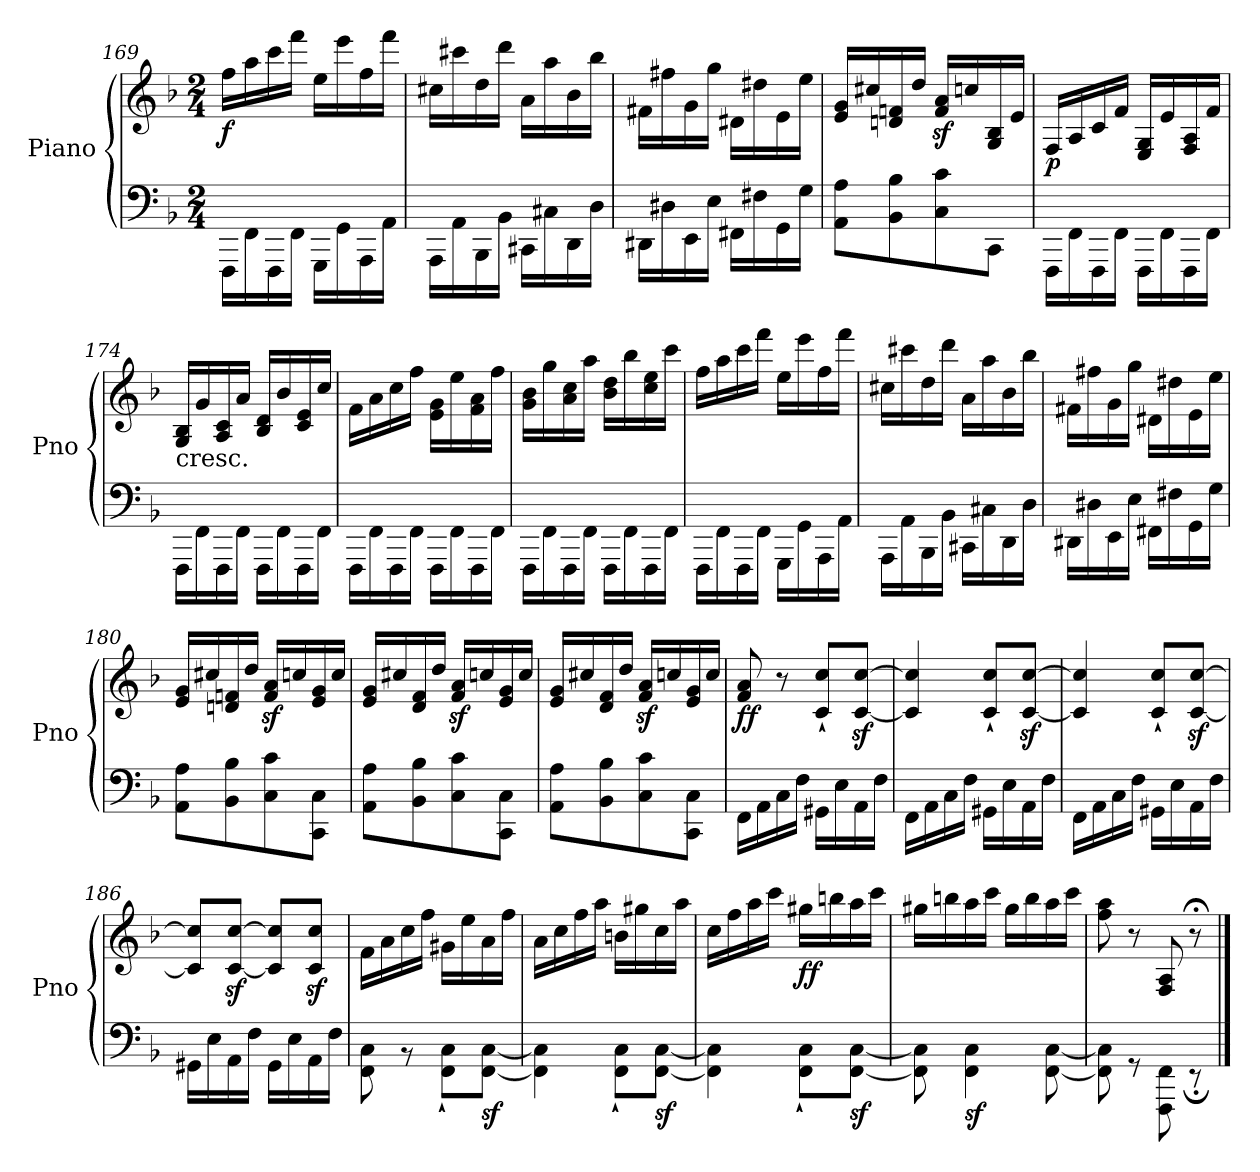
**kern	**kern	**dynam
*part1	*part1	*part1
*staff2	*staff1	*staff1/2
*I"Piano	*	*
*I'Pno	*	*
*clefF4	*clefG2	*
*k[b-]	*k[b-]	*
*F:	*F:	*
*M2/4	*M2/4	*
=169	=169	=169
*^	*	*
!	!	!	!LO:DY:b
2ryy	16FFF\LL	16ff\LL	f
.	16FF\	16aa\	.
.	16FFF\	16ccc\	.
.	16FF\JJ	16fff\JJ	.
.	16GGG\LL	16ee\LL	.
.	16GG\	16eee\	.
.	16AAA\	16ff\	.
.	16AA\JJ	16fff\JJ	.
=170	=170	=170	=170
2ryy	16AAA\LL	16cc#X\LL	.
.	16AA\	16ccc#X\	.
.	16BBB-\	16dd\	.
.	16BB-\JJ	16ddd\JJ	.
.	16CC#X\LL	16a\LL	.
.	16C#X\	16aa\	.
.	16DD\	16b-\	.
.	16D\JJ	16bb-\JJ	.
!!LO:PB:g=z
=171	=171	=171	=171
2ryy	16DD#X\LL	16f#X\LL	.
.	16D#X\	16ff#X\	.
.	16EE\	16g\	.
.	16E\JJ	16gg\JJ	.
.	16FF#X\LL	16d#X\LL	.
.	16F#X\	16dd#X\	.
.	16GG\	16e\	.
.	16G\JJ	16ee\JJ	.
=172	=172	=172	=172
2ryy	8AA\ 8A\L	16e/ 16g/LL	.
.	.	16cc#X/	.
.	8BB-\ 8B-\	16dn/ 16fn/	.
.	.	16dd/JJ	.
.	8C\ 8c\	16f/z< 16a/z<LL	.
.	.	16ccn/	.
.	8CC\J	16G/ 16B-/	.
.	.	16e/JJ	.
=173	=173	=173	=173
!	!	!	!LO:DY:b
2ryy	16FFF\LL	16F/LL	p
.	16FF\	16A/	.
.	16FFF\	16c/	.
.	16FF\JJ	16f/JJ	.
.	16FFF\LL	16E/ 16G/LL	.
.	16FF\	16e/	.
.	16FFF\	16F/ 16A/	.
.	16FF\JJ	16f/JJ	.
=174	=174	=174	=174
!	!	!LO:TX:b:t=cresc.	!
2ryy	16FFF\LL	16G/ 16B-/LL	.
.	16FF\	16g/	.
.	16FFF\	16A/ 16c/	.
.	16FF\JJ	16a/JJ	.
.	16FFF\LL	16B-/ 16d/LL	.
.	16FF\	16b-/	.
.	16FFF\	16c/ 16e/	.
.	16FF\JJ	16cc/JJ	.
!!LO:LB:g=z
=175	=175	=175	=175
2ryy	16FFF\LL	16f\LL	.
.	16FF\	16a\	.
.	16FFF\	16cc\	.
.	16FF\JJ	16ff\JJ	.
.	16FFF\LL	16e\ 16g\LL	.
.	16FF\	16ee\	.
.	16FFF\	16f\ 16a\	.
.	16FF\JJ	16ff\JJ	.
=176	=176	=176	=176
2ryy	16FFF\LL	16g\ 16b-\LL	.
.	16FF\	16gg\	.
.	16FFF\	16a\ 16cc\	.
.	16FF\JJ	16aa\JJ	.
.	16FFF\LL	16b-\ 16dd\LL	.
.	16FF\	16bb-\	.
.	16FFF\	16cc\ 16ee\	.
.	16FF\JJ	16ccc\JJ	.
=177	=177	=177	=177
2ryy	16FFF\LL	16ff\LL	.
.	16FF\	16aa\	.
.	16FFF\	16ccc\	.
.	16FF\JJ	16fff\JJ	.
.	16GGG\LL	16ee\LL	.
.	16GG\	16eee\	.
.	16AAA\	16ff\	.
.	16AA\JJ	16fff\JJ	.
=178	=178	=178	=178
2ryy	16AAA\LL	16cc#X\LL	.
.	16AA\	16ccc#X\	.
.	16BBB-\	16dd\	.
.	16BB-\JJ	16ddd\JJ	.
.	16CC#X\LL	16a\LL	.
.	16C#X\	16aa\	.
.	16DD\	16b-\	.
.	16D\JJ	16bb-\JJ	.
!!LO:LB:g=z
=179	=179	=179	=179
2ryy	16DD#X\LL	16f#X\LL	.
.	16D#X\	16ff#X\	.
.	16EE\	16g\	.
.	16E\JJ	16gg\JJ	.
.	16FF#X\LL	16d#X\LL	.
.	16F#X\	16dd#X\	.
.	16GG\	16e\	.
.	16G\JJ	16ee\JJ	.
=180	=180	=180	=180
2ryy	8AA\ 8A\L	16e/ 16g/LL	.
.	.	16cc#X/	.
.	8BB-\ 8B-\	16dn/ 16fn/	.
.	.	16dd/JJ	.
.	8C\ 8c\	16f/z< 16a/z<LL	.
.	.	16ccn/	.
.	8CC\ 8C\J	16e/ 16g/	.
.	.	16cc/JJ	.
=181	=181	=181	=181
2ryy	8AA\ 8A\L	16e/ 16g/LL	.
.	.	16cc#X/	.
.	8BB-\ 8B-\	16d/ 16f/	.
.	.	16dd/JJ	.
.	8C\ 8c\	16f/z< 16a/z<LL	.
.	.	16ccn/	.
.	8CC\ 8C\J	16e/ 16g/	.
.	.	16cc/JJ	.
=182	=182	=182	=182
2ryy	8AA\ 8A\L	16e/ 16g/LL	.
.	.	16cc#X/	.
.	8BB-\ 8B-\	16d/ 16f/	.
.	.	16dd/JJ	.
.	8C\ 8c\	16f/z< 16a/z<LL	.
.	.	16ccn/	.
.	8CC\ 8C\J	16e/ 16g/	.
.	.	16cc/JJ	.
=183	=183	=183	=183
!	!	!	!LO:DY:b
2ryy	16FF\LL	8f/ 8a/	ff
.	16AA\	.	.
.	16C\	8r	.
.	16F\JJ	.	.
.	16GG#X\LL	8c/` 8cc/`L	.
.	16E\	.	.
.	16AA\	[8c/z< [8cc/z<J	.
.	16F\JJ	.	.
!!LO:LB:g=z
=184	=184	=184	=184
2ryy	16FF\LL	4c/] 4cc/]	.
.	16AA\	.	.
.	16C\	.	.
.	16F\JJ	.	.
.	16GG#X\LL	8c/` 8cc/`L	.
.	16E\	.	.
.	16AA\	[8c/z< [8cc/z<J	.
.	16F\JJ	.	.
=185	=185	=185	=185
2ryy	16FF\LL	4c/] 4cc/]	.
.	16AA\	.	.
.	16C\	.	.
.	16F\JJ	.	.
.	16GG#X\LL	8c/` 8cc/`L	.
.	16E\	.	.
.	16AA\	[8c/z< [8cc/z<J	.
.	16F\JJ	.	.
=186	=186	=186	=186
2ryy	16GG#X\LL	8c/] 8cc/]L	.
.	16E\	.	.
.	16AA\	[8c/z< [8cc/z<J	.
.	16F\JJ	.	.
.	16GG#\LL	8c/] 8cc/]L	.
.	16E\	.	.
.	16AA\	8c/z< 8cc/z<J	.
.	16F\JJ	.	.
=187	=187	=187	=187
2ryy	8FF\ 8C\	16f\LL	.
.	.	16a\	.
.	8r	16cc\	.
.	.	16ff\JJ	.
.	8FF\` 8C\`L	16g#X\LL	.
.	.	16ee\	.
!	!	!	!LO:DY:b=2
.	[8FF\ [8C\J	16a\	sf
.	.	16ff\JJ	.
=188	=188	=188	=188
2ryy	4FF\] 4C\]	16a\LL	.
.	.	16cc\	.
.	.	16ff\	.
.	.	16aa\JJ	.
.	8FF\` 8C\`L	16bn\LL	.
.	.	16gg#X\	.
!	!	!	!LO:DY:b=2
.	[8FF\ [8C\J	16cc\	sf
.	.	16aa\JJ	.
!!LO:LB:g=z
=189	=189	=189	=189
2ryy	4FF\] 4C\]	16cc\LL	.
.	.	16ff\	.
.	.	16aa\	.
.	.	16ccc\JJ	.
!	!	!	!LO:DY:b
.	8FF\` 8C\`L	16gg#X\LL	ff
.	.	16bbn\	.
!	!	!	!LO:DY:b=2
.	[8FF\ [8C\J	16aa\	sf
.	.	16ccc\JJ	.
=190	=190	=190	=190
2ryy	8FF\] 8C\]	16gg#X\LL	.
.	.	16bbn\	.
!	!	!	!LO:DY:b=2
.	4FF\ 4C\	16aa\	sf
.	.	16ccc\JJ	.
.	.	16gg#\LL	.
.	.	16bb\	.
.	[8FF\ [8C\	16aa\	.
.	.	16ccc\JJ	.
=191	=191	=191	=191
2ryy	8FF\] 8C\]	8ff\ 8aa\	.
.	8r	8r	.
.	8FFF\ 8FF\	8F/ 8A/	.
.	8r;	8r;	.
*v	*v	*	*
==	==	==
*-	*-	*-
